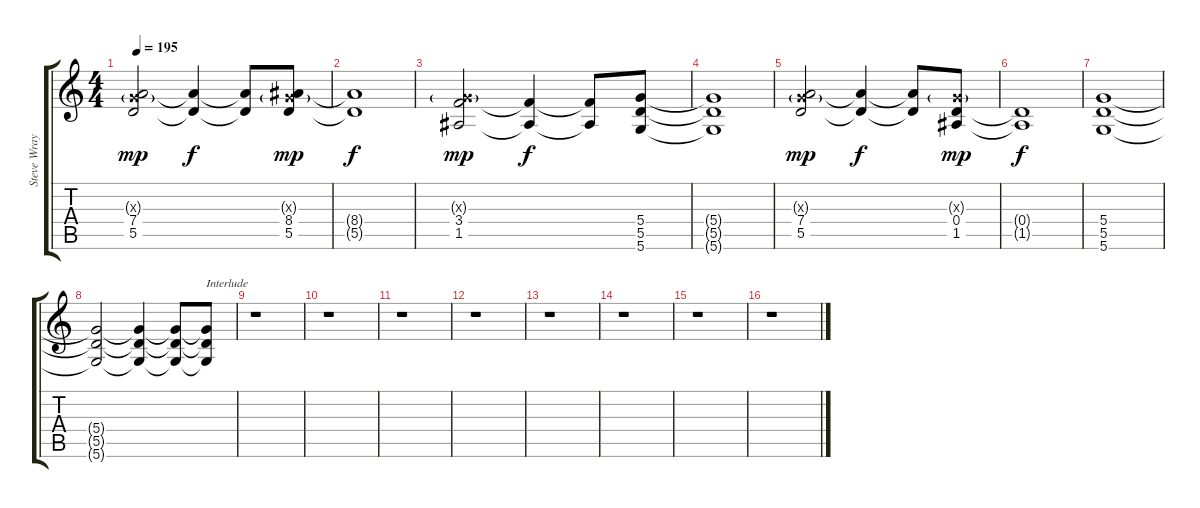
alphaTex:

\track ("Steve Wray" "Steve Wray") {instrument distortionguitar}
\staff {score tabs}
\tuning (E4 B3 G3 D3 A2 D2) {hide}
\ts (4 4)
\tempo 195
\clef g2
\ks c
(0.3{g x} 7.4 5.5).2{dy mp} (7.4{t} 5.5{t}).4{dy f} (7.4{t} 5.5{t}).8 (0.3{g x} 8.4 5.5).8{dy mp} |
(8.4{t} 5.5{t}).1{dy f} |
(0.3{g x} 3.4 1.5).2{dy mp} (3.4{t} 1.5{t}).4{dy f} (3.4{t} 1.5{t}).8 (5.4 5.5 5.6).8 |
(5.4{t} 5.5{t} 5.6{t}).1 |
(0.3{g x} 7.4 5.5).2{dy mp} (7.4{t} 5.5{t}).4{dy f} (7.4{t} 5.5{t}).8 (0.3{g x} 0.4 1.5).8{dy mp} |
(0.4{t} 1.5{t}).1{dy f} |
(5.4 5.5 5.6).1 |
(5.4{t} 5.5{t} 5.6{t}).2 (5.4{t} 5.5{t} 5.6{t}).4 (5.4{t} 5.5{t} 5.6{t}).8 (5.4{t} 5.5{t} 5.6{t}).8{txt "Interlude"} |
r.1 |
r.1 |
r.1 |
r.1 |
r.1 |
r.1 |
r.1 |
r.1
